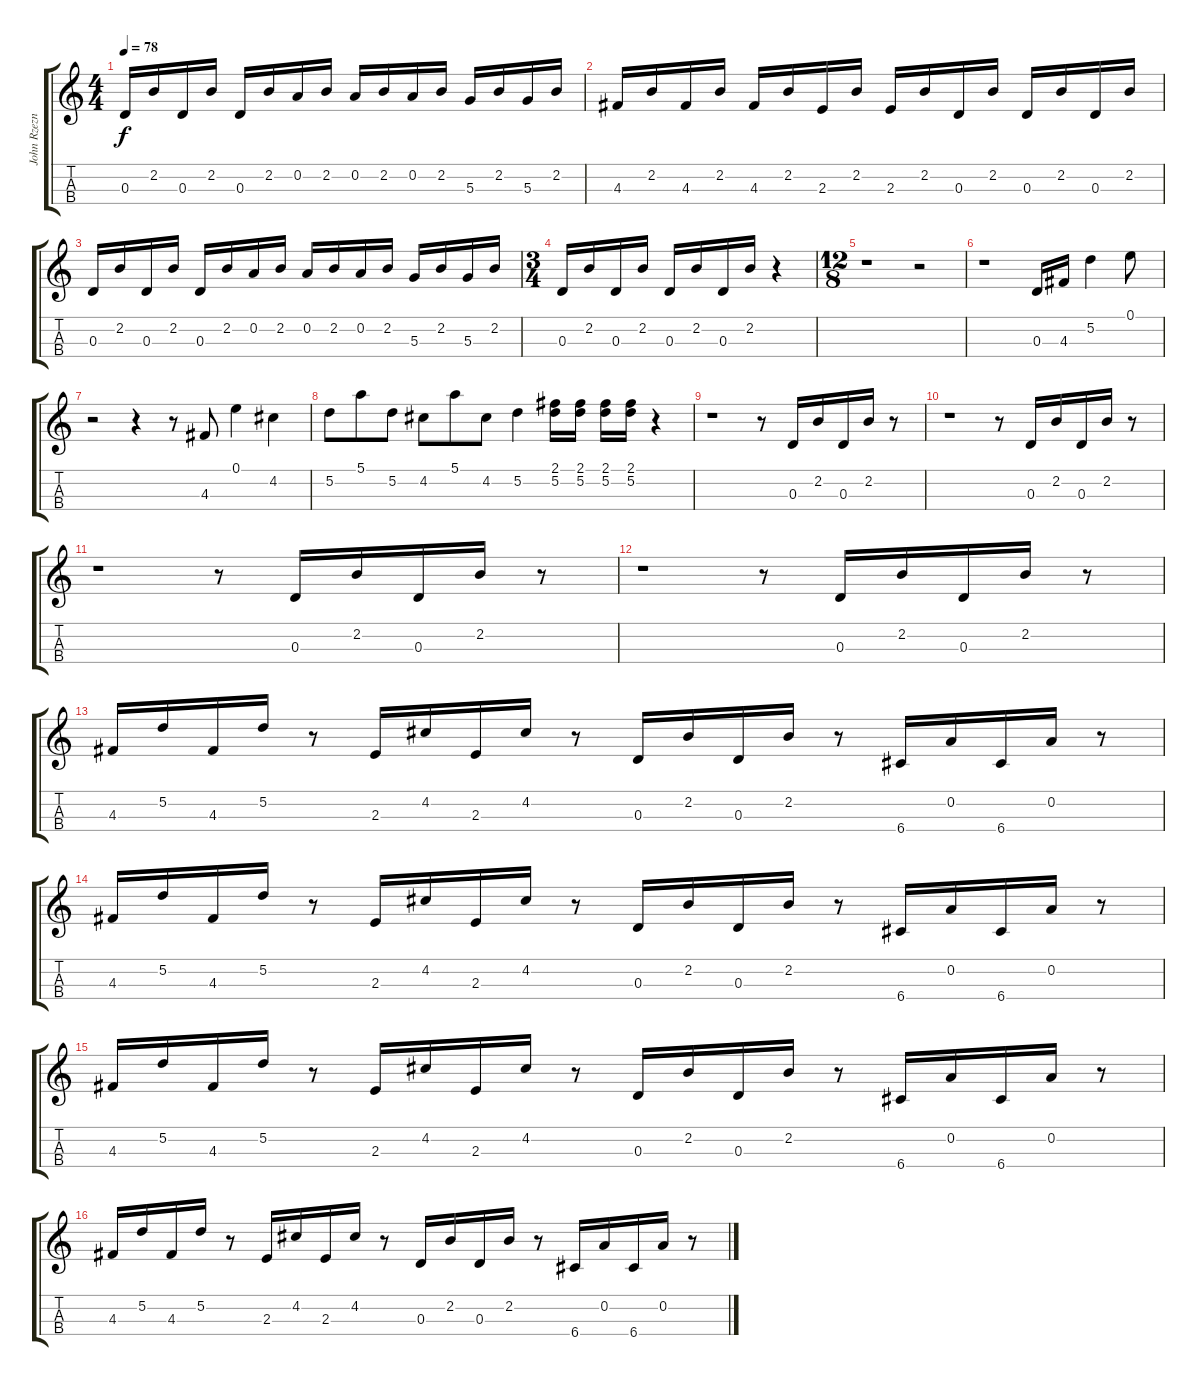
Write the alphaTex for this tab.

\track ("John Rzeznik (Mandolin)" "John Rzezn") {instrument koto}
\staff {score tabs}
\tuning (E5 A4 D4 G3) {hide}
\ts (4 4)
\tempo 78
\clef g2
\ks c
0.3.16{dy f} 2.2.16 0.3.16 2.2.16 0.3.16 2.2.16 0.2.16 2.2.16 0.2.16 2.2.16 0.2.16 2.2.16 5.3.16 2.2.16 5.3.16 2.2.16 |
4.3.16 2.2.16 4.3.16 2.2.16 4.3.16 2.2.16 2.3.16 2.2.16 2.3.16 2.2.16 0.3.16 2.2.16 0.3.16 2.2.16 0.3.16 2.2.16 |
0.3.16 2.2.16 0.3.16 2.2.16 0.3.16 2.2.16 0.2.16 2.2.16 0.2.16 2.2.16 0.2.16 2.2.16 5.3.16 2.2.16 5.3.16 2.2.16 |
\ts (3 4)
0.3.16 2.2.16 0.3.16 2.2.16 0.3.16 2.2.16 0.3.16 2.2.16 r.4 |
\ts (12 8)
r.1 r.2 |
r.1 0.3.16 4.3.16 5.2.4 0.1.8 |
r.2 r.4 r.8 4.3.8 0.1.4 4.2.4 |
5.2.8 5.1.8 5.2.8 4.2.8 5.1.8 4.2.8 5.2.4 (2.1 5.2).16 (2.1 5.2).16 (2.1 5.2).16 (2.1 5.2).16 r.4 |
r.1 r.8 0.3.16 2.2.16 0.3.16 2.2.16 r.8 |
r.1 r.8 0.3.16 2.2.16 0.3.16 2.2.16 r.8 |
r.1 r.8 0.3.16 2.2.16 0.3.16 2.2.16 r.8 |
r.1 r.8 0.3.16 2.2.16 0.3.16 2.2.16 r.8 |
4.3.16 5.2.16 4.3.16 5.2.16 r.8 2.3.16 4.2.16 2.3.16 4.2.16 r.8 0.3.16 2.2.16 0.3.16 2.2.16 r.8 6.4.16 0.2.16 6.4.16 0.2.16 r.8 |
4.3.16 5.2.16 4.3.16 5.2.16 r.8 2.3.16 4.2.16 2.3.16 4.2.16 r.8 0.3.16 2.2.16 0.3.16 2.2.16 r.8 6.4.16 0.2.16 6.4.16 0.2.16 r.8 |
4.3.16 5.2.16 4.3.16 5.2.16 r.8 2.3.16 4.2.16 2.3.16 4.2.16 r.8 0.3.16 2.2.16 0.3.16 2.2.16 r.8 6.4.16 0.2.16 6.4.16 0.2.16 r.8 |
4.3.16 5.2.16 4.3.16 5.2.16 r.8 2.3.16 4.2.16 2.3.16 4.2.16 r.8 0.3.16 2.2.16 0.3.16 2.2.16 r.8 6.4.16 0.2.16 6.4.16 0.2.16 r.8
